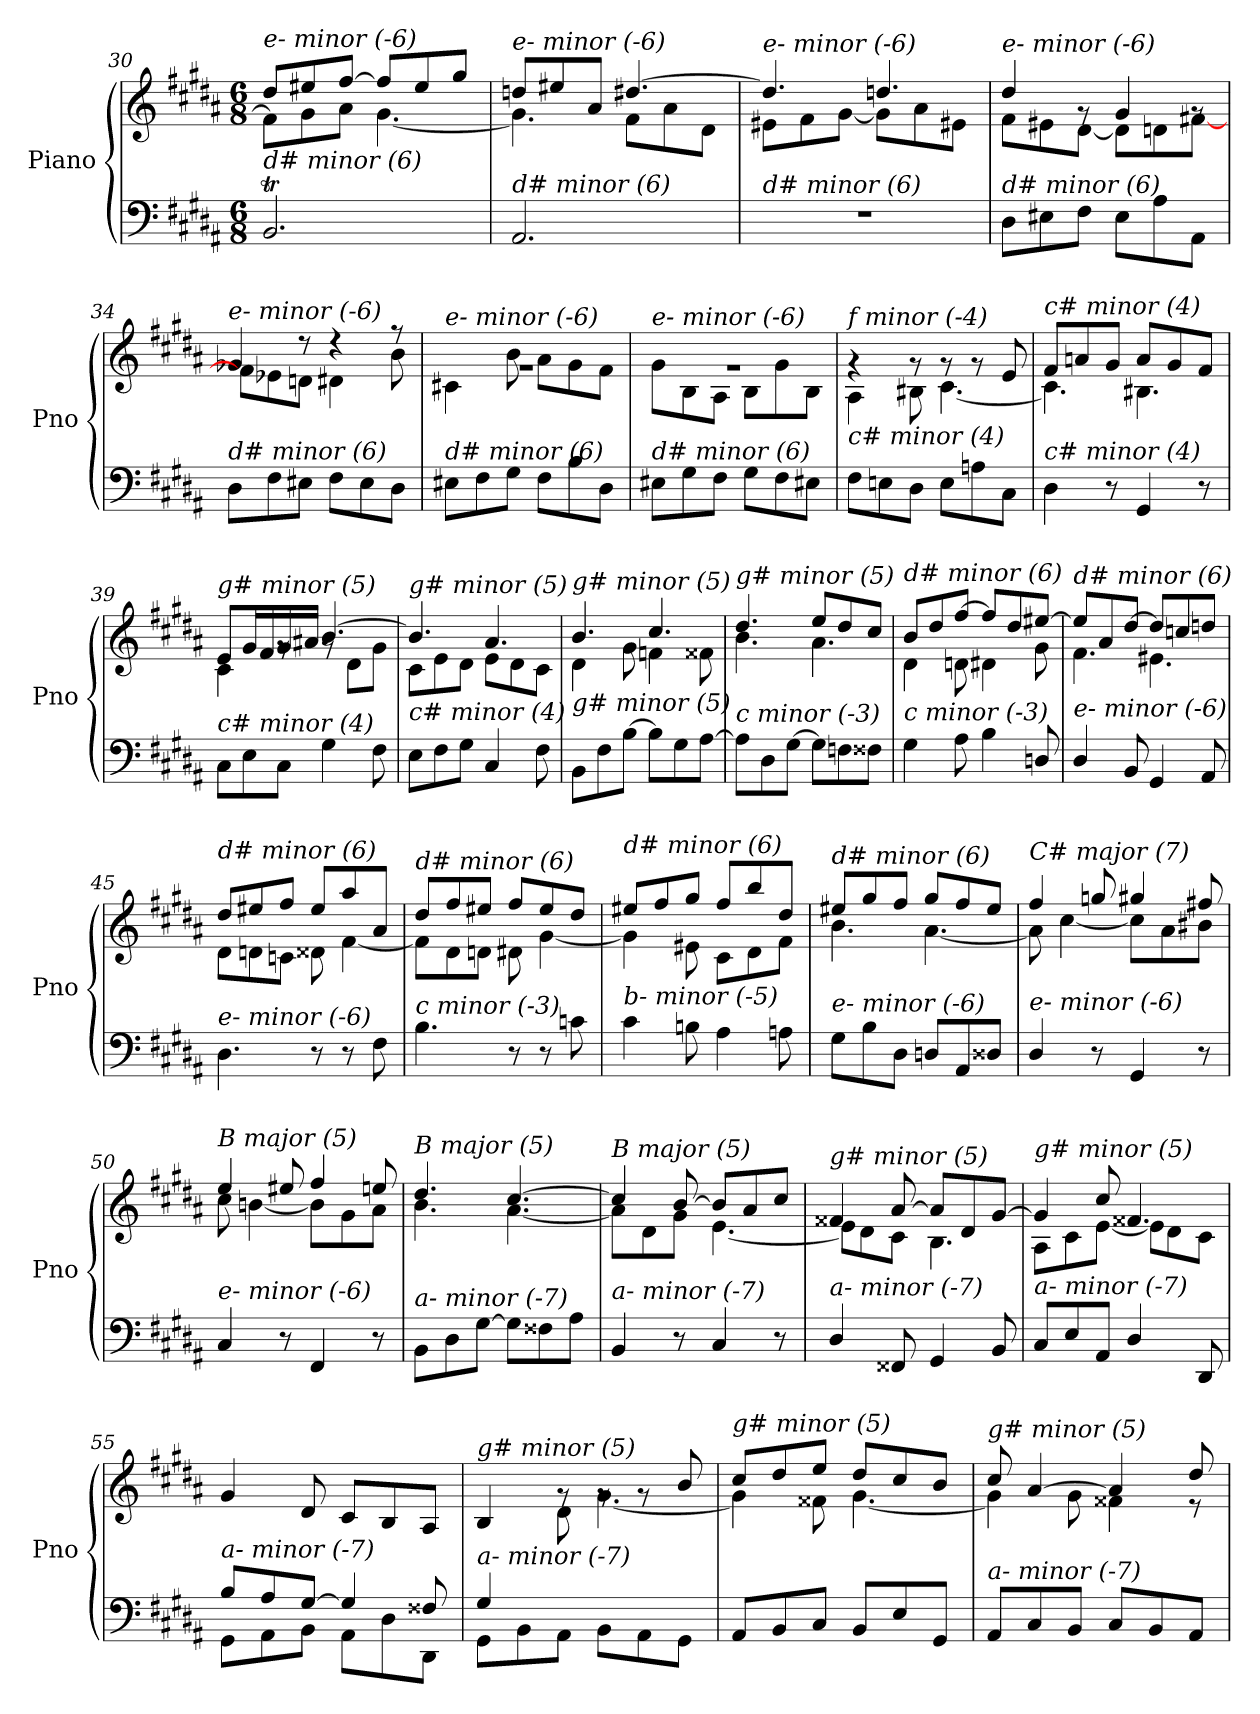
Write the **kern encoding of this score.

**kern	**kern
*part1	*part1
*staff2	*staff1
*I"Piano	*
*I'Pno	*
*clefF4	*clefG2
*k[f#c#g#d#a#]	*k[f#c#g#d#a#]
*M6/8	*M6/8
=30	=30
*	*^
!	!LO:TX:i:t=e- minor (-6)	!
!LO:TX:i:t=d# minor (6)	!	!
2.BBT/	8dd#/L	8f#\L]
.	8ee#X/	8g#\
.	[8ff#/J	8a#\J
.	8ff#/L]	[4.g#\
.	8ee#/	.
.	8gg#/J	.
=31	=31	=31
!	!LO:TX:i:t=e- minor (-6)	!
!LO:TX:i:t=d# minor (6)	!	!
2.AA#/	8ddni/L	4.g#\]
.	8ee#X/	.
.	8a#/J	.
.	[4.dd#/	8f#\L
.	.	8a#\
.	.	8d#\J
=32	=32	=32
!	!LO:TX:i:t=e- minor (-6)	!
!LO:TX:i:t=d# minor (6)	!	!
2.r	4.dd#/]	8e#X\L
.	.	8f#\
.	.	[8g#\J
.	4.ddni/	8g#\L]
.	.	8a#\
.	.	8e#X\J
=33	=33	=33
!	!LO:TX:i:t=e- minor (-6)	!
!LO:TX:i:t=d# minor (6)	!	!
8D#\L	4dd#/	8f#\L
8E#X\	.	8e#Xj\
8F#\J	8rg	[8d#\J
8E#\L	4g#/	8d#\L]
8A#\	.	8dni\
8AA#\J	8rg	[8f#Xi\J
!!LO:LB:g=z	!!
=34	=34	=34
!	!LO:TX:i:t=e- minor (-6)	!
!LO:TX:i:t=d# minor (6)	!	!
8D#\L	4g-XZ/	8fni\L]
8F#\	.	8e-XZ\
8E#X\J	8r	8dni\J
8F#\L	4r	4d#\
8E#\	.	.
8D#\J	8r	8b\
=35	=35	=35
!	!LO:TX:i:t=e- minor (-6)	!
!LO:TX:i:t=d# minor (6)	!	!
8E#X\L	2.rg	4c#X\
8F#\	.	.
8G#\J	.	8b\
8F#\L	.	8a#\L
8B\	.	8g#\
8D#\J	.	8f#\J
=36	=36	=36
!	!LO:TX:i:t=e- minor (-6)	!
!LO:TX:i:t=d# minor (6)	!	!
8E#X\L	2.rg	8g#\L
8G#\	.	8B\
8F#\J	.	8A#\J
8G#\L	.	8B\L
8F#\	.	8g#\
8E#X\J	.	8B\J
=37	=37	=37
!	!LO:TX:i:t=f minor (-4)	!
!LO:TX:i:t=c# minor (4)	!	!
8F#\L	4rg	4A#\
8En\	.	.
8D#\J	8rg	8B#Xj\
8E\L	8rg	[4.c#\
8An\	8rg	.
8C#\J	8e/	.
=38	=38	=38
!	!LO:TX:i:t=c# minor (4)	!
!LO:TX:i:t=c# minor (4)	!	!
4D#\	8f#/L	4.c#\]
.	8an/	.
8r	8g#/J	.
4GG#/	8a/L	4.B#X\
.	8g#/	.
8r	8f#/J	.
=39	=39	=39
!	!LO:TX:i:t=g# minor (5)	!
!LO:TX:i:t=c# minor (4)	!	!
8C#\L	8e/L	4c#\
8E\	16g#/L	.
.	16f#/	.
8C#\J	16g#/	8rg
.	16a#X/JJ	.
4G#\	[4.b/	8rg
.	.	8d#\L
8F#\	.	8g#\J
!!LO:LB:g=z	!!
=40	=40	=40
!	!LO:TX:i:t=g# minor (5)	!
!LO:TX:i:t=c# minor (4)	!	!
8E\L	4.b/]	8c#\L
8F#\	.	8e\
8G#\J	.	8d#\J
4C#/	4.a#/	8e\L
.	.	8d#\
8F#\	.	8c#\J
=41	=41	=41
!	!LO:TX:i:t=g# minor (5)	!
!LO:TX:i:t=g# minor (5)	!	!
8BB\L	4.b/	4d#\
8F#\	.	.
[8B\J	.	8g#\
8B\L]	4.cc#/	4fni\
8G#\	.	.
[8A#\J	.	8f##X\
=42	=42	=42
!	!LO:TX:i:t=g# minor (5)	!
!LO:TX:i:t=c minor (-3)	!	!
8A#\L]	4.dd#/	4.b\
8D#\	.	.
[8G#\J	.	.
8G#\L]	8ee/L	4.a#\
8Fni\	8dd#/	.
8F##X\J	8cc#/J	.
=43	=43	=43
!	!LO:TX:i:t=d# minor (6)	!
!LO:TX:i:t=c minor (-3)	!	!
4G#\	8b/L	4d#\
.	8dd#/	.
8A#\	[8ff#/J	8dni\
4B\	8ff#/L]	4d#\
.	8dd#/	.
8Dni/	[8ee#X/J	8g#\
=44	=44	=44
!	!LO:TX:i:t=d# minor (6)	!
!LO:TX:i:t=e- minor (-6)	!	!
4D#/	8ee#/L]	4.f#\
.	8a#/	.
8BB/	[8dd#/J	.
4GG#/	8dd#/L]	4.e#X\
.	8ccni/	.
8AA#/	8ddni/J	.
!!LO:LB:g=z	!!
=45	=45	=45
!	!LO:TX:i:t=d# minor (6)	!
!LO:TX:i:t=e- minor (-6)	!	!
4.D#\	8dd#/L	8d#\L
.	8ee#X/	8dni\
.	8ff#/J	8cni\J
8r	8ee#/L	8d##i\
8r	8aa#/	[4f#\
8F#\	8a#/J	.
=46	=46	=46
!	!LO:TX:i:t=d# minor (6)	!
!LO:TX:i:t=c minor (-3)	!	!
4.B\	8dd#/L	8f#\L]
.	8ff#/	8d#\
.	8ee#X/J	8dni\J
8r	8ff#/L	8d#\
8r	8ee#/	[4g#\
8cni\	8dd#/J	.
=47	=47	=47
!	!LO:TX:i:t=d# minor (6)	!
!LO:TX:i:t=b- minor (-5)	!	!
4c#\	8ee#X/L	4g#\]
.	8ff#/	.
8Bn\	8gg#/J	8e#X\
4A#\	8ff#/L	8c#\L
.	8bb/	8d#\
8An\	8dd#/J	8f#\J
=48	=48	=48
!	!LO:TX:i:t=d# minor (6)	!
!LO:TX:i:t=e- minor (-6)	!	!
8G#\L	8ee#X/L	4.b\
8B\	8gg#/	.
8D#\J	8ff#/J	.
8Dni/L	8gg#/L	[4.a#\
8AA#/	8ff#/	.
8D##i/J	8ee#/J	.
=49	=49	=49
!	!LO:TX:i:t=C# major (7)	!
!LO:TX:i:t=e- minor (-6)	!	!
4D#/	4ff#/	8a#\]
.	.	[4cc#\
8r	8ggni/	.
4GG#/	4gg#/	8cc#\L]
.	.	8a#\
8r	8ff#X/	8b#X\J
!!LO:LB:g=z	!!
=50	=50	=50
!	!LO:TX:i:t=B major (5)	!
!LO:TX:i:t=e- minor (-6)	!	!
4C#/	4ee/	8cc#\
.	.	[4bn\
8r	8ee#X/	.
4FF#/	4ff#/	8b\L]
.	.	8g#\
8r	8een/	8a#\J
=51	=51	=51
!	!LO:TX:i:t=B major (5)	!
!LO:TX:i:t=a- minor (-7)	!	!
8BB\L	4.dd#/	4.b\
8D#\	.	.
[8G#\J	.	.
8G#\L]	[4.cc#/	[4.a#\
8F##X\	.	.
8A#\J	.	.
=52	=52	=52
!	!LO:TX:i:t=B major (5)	!
!LO:TX:i:t=a- minor (-7)	!	!
4BB/	4cc#/]	8a#\L]
.	.	8d#\
8r	[8b/	8g#\J
4C#/	8b/L]	[4.e\
.	8a#/	.
8r	8cc#/J	.
=53	=53	=53
!	!LO:TX:i:t=g# minor (5)	!
!LO:TX:i:t=a- minor (-7)	!	!
4D#/	4f##X/	8e\L]
.	.	8d#\
8FF##X/	[8a#/	8c#\J
4GG#/	8a#/L]	4.B\
.	8d#/	.
8BB/	[8g#/J	.
=54	=54	=54
!	!LO:TX:i:t=g# minor (5)	!
!LO:TX:i:t=a- minor (-7)	!	!
8C#/L	4g#/]	8A#\L
8E/	.	8c#\
8AA#/J	8cc#/	[8e\J
4D#/	4.f##X/	8e\L]
.	.	8d#\
8DD#/	.	8c#\J
!!LO:LB:g=z
=55	=55	=55
*^	*	*
!	!	!LO:TX:i:t=g# minor (5)	!
!LO:TX:i:t=a- minor (-7)	!	!	!
*	*	*v	*v
8B/L	8GG#\L	4g#/
8A#/	8AA#\	.
[8G#/J	8BB\J	8d#/
4G#/]	8AA#\L	8c#/L
.	8D#\	8B/
8F##X/	8DD#\J	8A#/J
=56	=56	=56
*	*	*^
!	!	!LO:TX:i:t=g# minor (5)	!
!LO:TX:i:t=a- minor (-7)	!	!	!
4G#/	8GG#\L	4B/	4ryy
.	8BB\	.	.
2ryy	8AA#\J	8rg	8d#\
.	8BB\L	8rg	[4.g#\
.	8AA#\	8rg	.
.	8GG#\J	8b/	.
=57	=57	=57	=57
!	!	!LO:TX:i:t=g# minor (5)	!
!LO:TX:i:t=a- minor (-7)	!	!	!
*v	*v	*	*
8AA#/L	8cc#/L	4g#\]
8BB/	8dd#/	.
8C#/J	8ee/J	8f##X\
8BB/L	8dd#/L	[4.g#\
8E/	8cc#/	.
8GG#/J	8b/J	.
=58	=58	=58
!	!LO:TX:i:t=g# minor (5)	!
!LO:TX:i:t=a- minor (-7)	!	!
8AA#/L	8cc#/	4g#\]
8C#/	[4a#/	.
8BB/J	.	8g#\
8C#/L	4a#/]	4f##X\
8BB/	.	.
8AA#/J	8dd#/	8r
*	*v	*v
=	=
*-	*-
